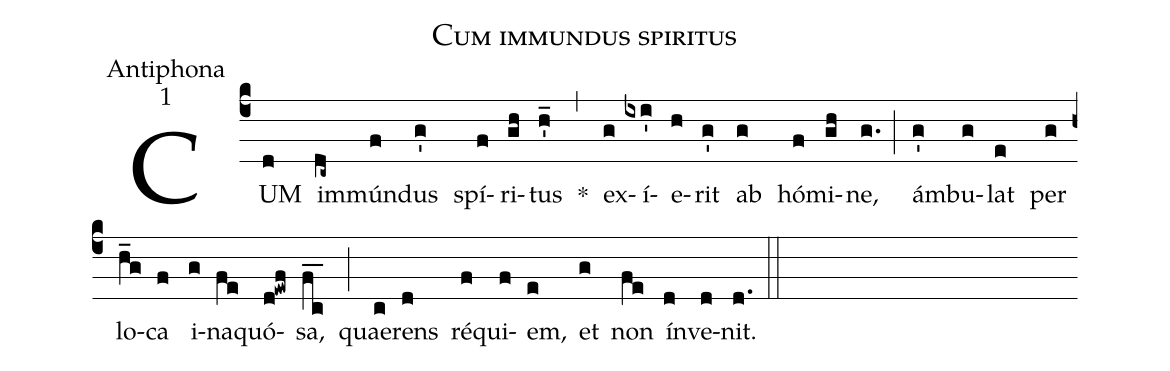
name:Cum immundus spiritus;
office-part:Antiphona;
mode:1;
%%
(c4) CUM(d) im(dc~)mún(f)dus(g') spí(f)ri(gh)tus(h'_) *(,) ex(g)í(ixi')e(h)rit(g') ab(g) hó(f)mi(gh)ne,(g.) (;) ám(g')bu(g)lat(e) per(g) lo(h_g)ca(f) i(g)na(fe)quó(d!ewf)sa,(f_c_) (;) quae(c)rens(d) ré(f)qui(f)em,(e) et(g) non(fe) ín(d)ve(d)nit.(d.) (::)
